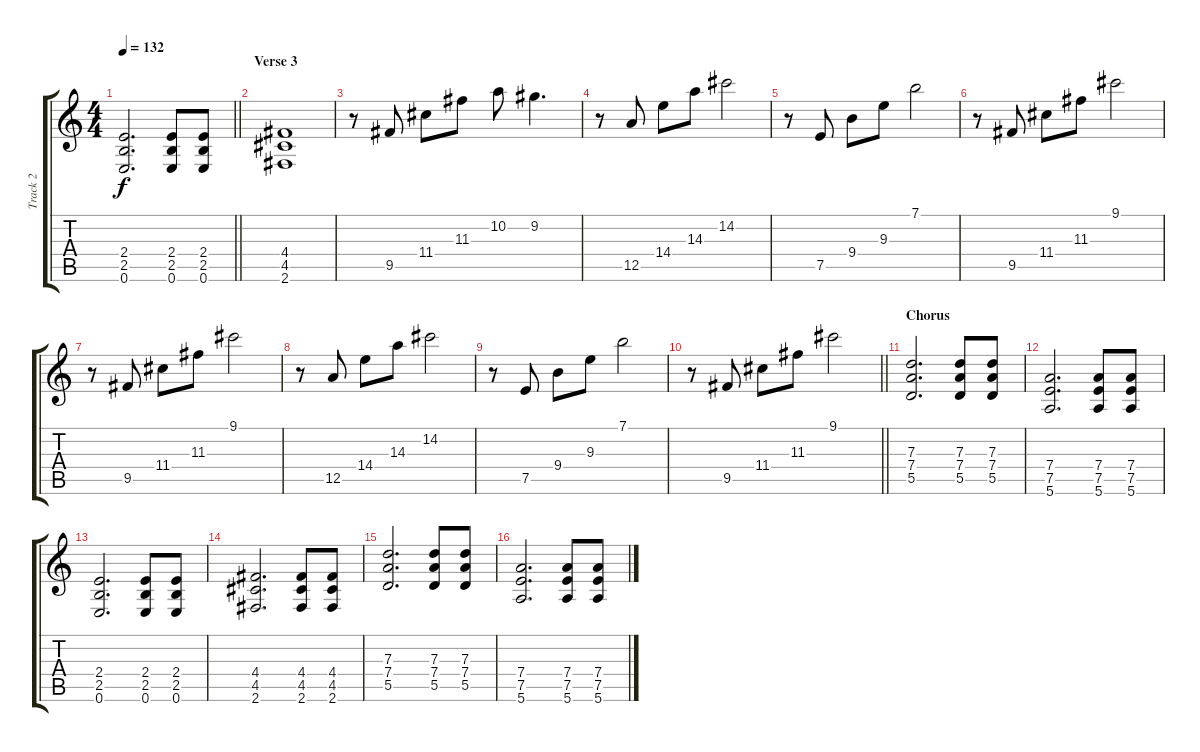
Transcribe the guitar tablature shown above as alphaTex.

\track ("Track 2" "Track 2") {instrument acousticguitarsteel}
\staff {score tabs}
\tuning (E4 B3 G3 D3 A2 E2) {hide}
\ts (4 4)
\tempo 132
\clef g2
\barLineRight lightlight
\ks c
(2.4 2.5 0.6).2{d dy f} (2.4 2.5 0.6).8 (2.4 2.5 0.6).8 |
\section ("" "Verse 3 ")
(4.4 4.5 2.6).1 |
r.8{instrument acousticgrandpiano} 9.5.8 11.4.8 11.3.8 10.2.8 9.2.4{d} |
r.8 12.5.8 14.4.8 14.3.8 14.2.2 |
r.8 7.5.8 9.4.8 9.3.8 7.1.2 |
r.8 9.5.8 11.4.8 11.3.8 9.1.2 |
r.8 9.5.8 11.4.8 11.3.8 9.1.2 |
r.8 12.5.8 14.4.8 14.3.8 14.2.2 |
r.8 7.5.8 9.4.8 9.3.8 7.1.2 |
\barLineRight lightlight
r.8 9.5.8 11.4.8 11.3.8 9.1.2 |
\section ("" "Chorus")
(7.3 7.4 5.5).2{d instrument acousticguitarsteel} (7.3 7.4 5.5).8 (7.3 7.4 5.5).8 |
(7.4 7.5 5.6).2{d} (7.4 7.5 5.6).8 (7.4 7.5 5.6).8 |
(2.4 2.5 0.6).2{d} (2.4 2.5 0.6).8 (2.4 2.5 0.6).8 |
(4.4 4.5 2.6).2{d} (4.4 4.5 2.6).8 (4.4 4.5 2.6).8 |
(7.3 7.4 5.5).2{d} (7.3 7.4 5.5).8 (7.3 7.4 5.5).8 |
(7.4 7.5 5.6).2{d} (7.4 7.5 5.6).8 (7.4 7.5 5.6).8
